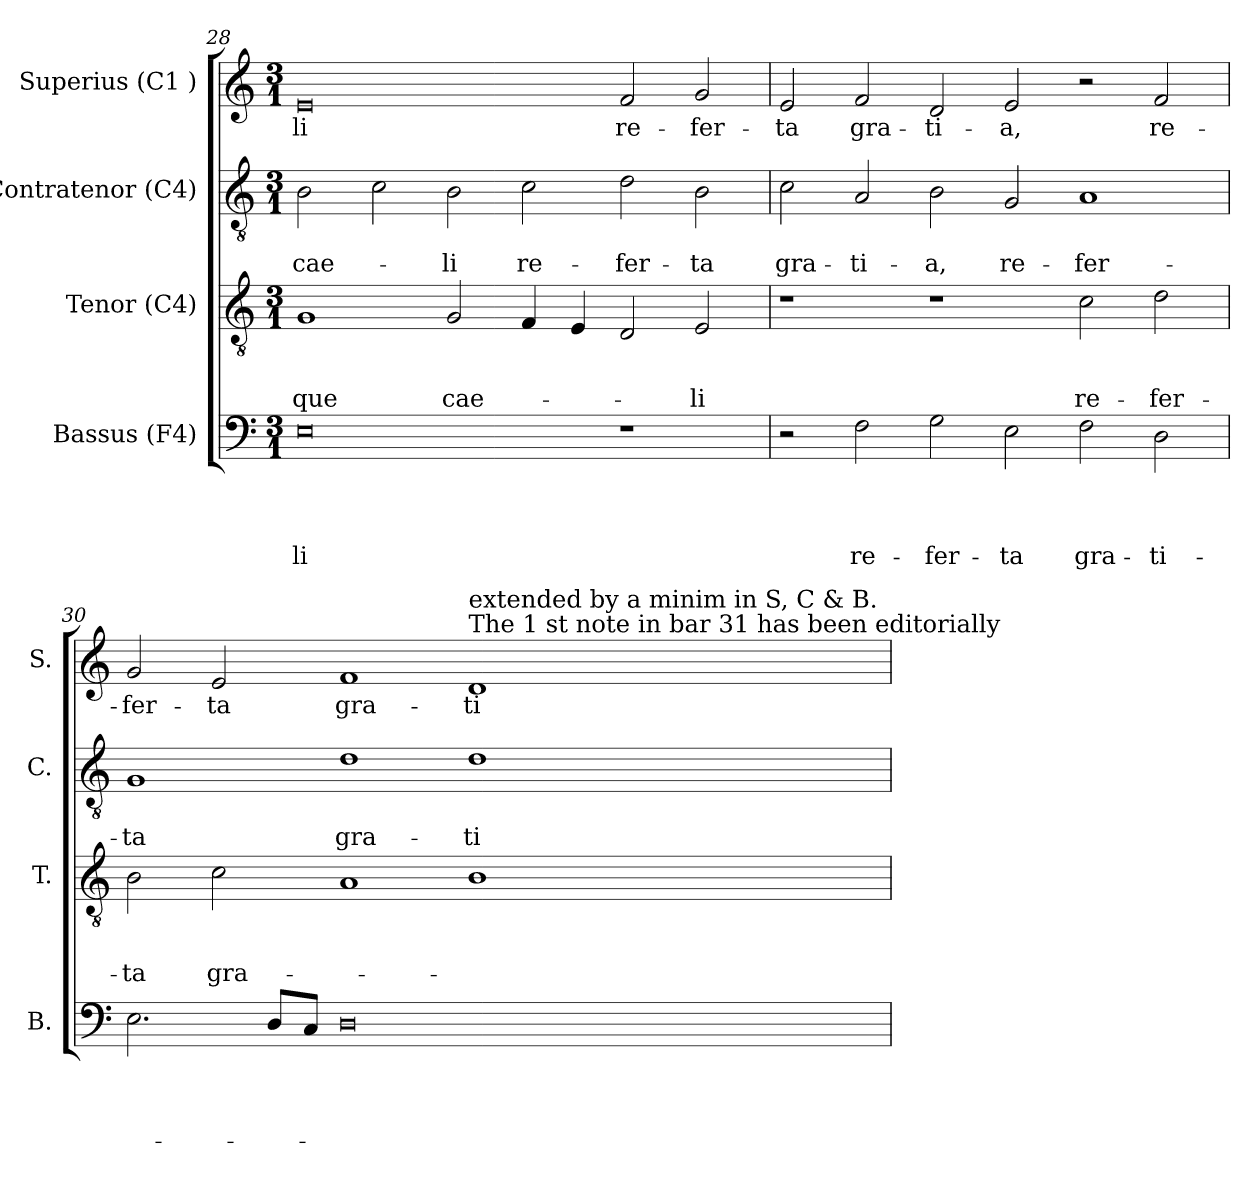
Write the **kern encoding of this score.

**kern	**text	**text	**text	**text	**kern	**text	**text	**text	**kern	**text	**text	**kern	**text
*part4	*part4	*part4	*part4	*part4	*part3	*part3	*part3	*part3	*part2	*part2	*part2	*part1	*part1
*staff4	*staff4	*staff4	*staff4	*staff4	*staff3	*staff3	*staff3	*staff3	*staff2	*staff2	*staff2	*staff1	*staff1
*I"Bassus (F4)	*	*	*	*	*I"Tenor (C4)	*	*	*	*I"Contratenor (C4)	*	*	*I"Superius (C1 )	*
*I'B.	*	*	*	*	*I'T.	*	*	*	*I'C.	*	*	*I'S.	*
*clefF4	*	*	*	*	*clefGv2	*	*	*	*clefGv2	*	*	*clefG2	*
*k[]	*	*	*	*	*k[]	*	*	*	*k[]	*	*	*k[]	*
*C:	*	*	*	*	*C:	*	*	*	*C:	*	*	*C:	*
*M3/1	*	*	*	*	*M3/1	*	*	*	*M3/1	*	*	*M3/1	*
=28	=28	=28	=28	=28	=28	=28	=28	=28	=28	=28	=28	=28	=28
!	!	!	!	!LO:LY:b	!	!	!	!LO:LY:b	!	!	!LO:LY:b	!	!LO:LY:b
0E	.	.	.	-li	1G	.	.	-que	2B\	.	cae-	0e	-li
.	.	.	.	.	.	.	.	.	2c\	.	.	.	.
!	!	!	!	!	!	!	!	!LO:LY:b	!	!	!LO:LY:b	!	!
.	.	.	.	.	2G/	.	.	cae-	2B\	.	-li	.	.
!	!	!	!	!	!	!	!	!	!	!	!LO:LY:b	!	!
.	.	.	.	.	4F/	.	.	.	2c\	.	re-	.	.
.	.	.	.	.	4E/	.	.	.	.	.	.	.	.
!	!	!	!	!	!	!	!	!	!	!	!LO:LY:b	!	!LO:LY:b
1r	.	.	.	.	2D/	.	.	.	2d\	.	-fer-	2f/	re-
!	!	!	!	!	!	!	!	!LO:LY:b	!	!	!LO:LY:b	!	!LO:LY:b
.	.	.	.	.	2E/	.	.	-li	2B\	.	-ta	2g/	-fer-
=29	=29	=29	=29	=29	=29	=29	=29	=29	=29	=29	=29	=29	=29
!	!	!	!	!	!	!	!	!	!	!	!LO:LY:b	!	!LO:LY:b
2r	.	.	.	.	1r	.	.	.	2c\	.	gra-	2e/	-ta
!	!	!	!	!LO:LY:b	!	!	!	!	!	!	!LO:LY:b	!	!LO:LY:b
2F\	.	.	.	re-	.	.	.	.	2A/	.	-ti-	2f/	gra-
!	!	!	!	!LO:LY:b	!	!	!	!	!	!	!LO:LY:b	!	!LO:LY:b
2G\	.	.	.	-fer-	1r	.	.	.	2B\	.	-a,	2d/	-ti-
!	!	!	!	!LO:LY:b	!	!	!	!	!	!	!LO:LY:b	!	!LO:LY:b
2E\	.	.	.	-ta	.	.	.	.	2G/	.	re-	2e/	-a,
!	!	!	!	!LO:LY:b	!	!	!	!LO:LY:b	!	!	!LO:LY:b	!	!
2F\	.	.	.	gra-	2c\	.	.	re-	1A	.	-fer-	2r	.
!	!	!	!	!LO:LY:b	!	!	!	!LO:LY:b	!	!	!	!	!LO:LY:b
2D\	.	.	.	-ti-	2d\	.	.	-fer-	.	.	.	2f/	re-
!!LO:LB:g=z
=30	=30	=30	=30	=30	=30	=30	=30	=30	=30	=30	=30	=30	=30
!	!	!	!	!	!	!	!	!LO:LY:b	!	!	!LO:LY:b	!	!LO:LY:b
2.E\	.	.	.	.	2B\	.	.	-ta	1G	.	-ta	2g/	-fer-
!	!	!	!	!	!	!	!	!LO:LY:b	!	!	!	!	!LO:LY:b
.	.	.	.	.	2c\	.	.	gra-	.	.	.	2e/	-ta
8D/L	.	.	.	.	.	.	.	.	.	.	.	.	.
8C/J	.	.	.	.	.	.	.	.	.	.	.	.	.
!	!	!	!	!	!	!	!	!	!	!	!LO:LY:b	!	!LO:LY:b
0D	.	.	.	.	1A	.	.	.	1d	.	gra-	1f	gra-
!	!	!	!	!	!	!	!	!	!	!	!	!LO:TX:a:t=The 1 st note in bar 31 has been editorially	!
!	!	!	!	!	!	!	!	!	!	!	!	!LO:TX:a:t=extended by a minim in S, C & B.	!
!	!	!	!	!	!	!	!	!	!	!	!LO:LY:b	!	!LO:LY:b
.	.	.	.	.	1B	.	.	.	1d	.	-ti-	1d	-ti-
=	=	=	=	=	=	=	=	=	=	=	=	=	=
*-	*-	*-	*-	*-	*-	*-	*-	*-	*-	*-	*-	*-	*-
